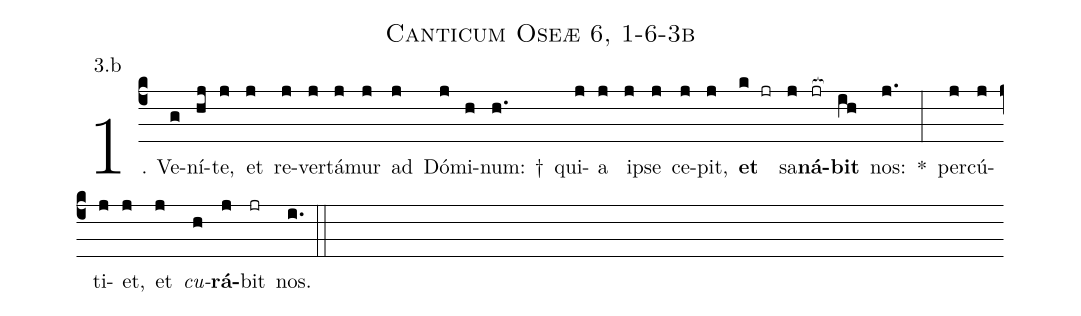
name: Canticum Oseæ 6, 1-6-3b;
annotation: 3.b;
%%
(c4)1. Ve(g)ní(hj)te,(j) et(j) re(j)ver(j)tá(j)mur(j) ad(j) Dó(j)mi(h)num: †(h.) qui(j)a(j) ip(j)se(j) ce(j)pit,(j) <b>et</b>(k jr) sa(j)<b>ná</b>(jr[ocb:1{])<b>bit</b>(ih[ocb:0}]) nos:(j.) *(:) per(j)cú(j)ti(j)et,(j) et(j) <i>cu</i>(h)<b>rá</b>(j)bit(jr) nos.(i.) (::)
